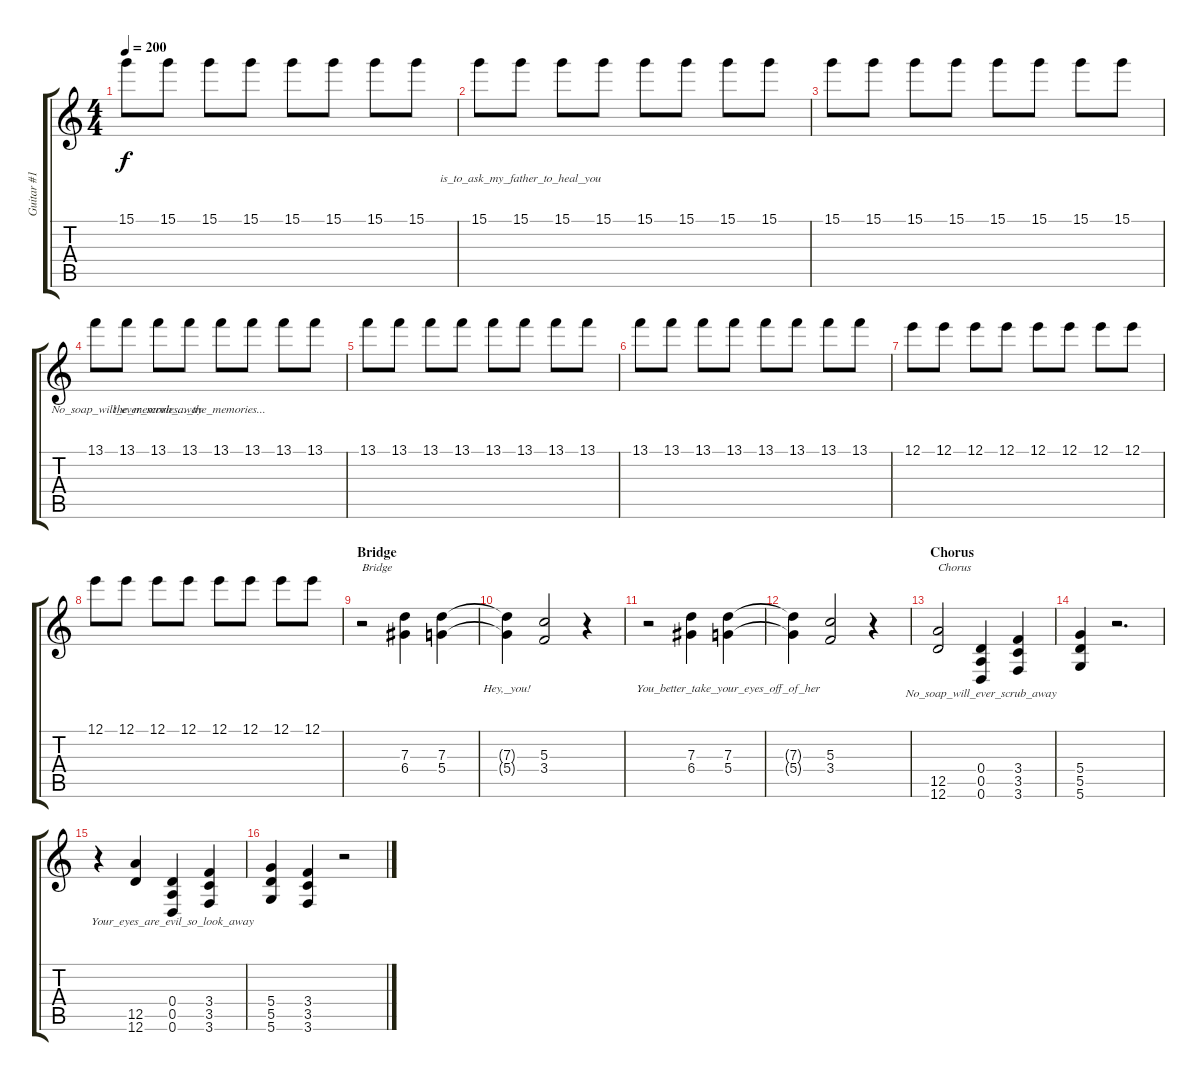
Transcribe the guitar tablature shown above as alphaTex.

\track ("Guitar #1" "Guitar #1") {instrument electricguitarclean}
\staff {score tabs}
\tuning (E4 B3 G3 D3 A2 D2) {hide}
\ts (4 4)
\tempo 200
\clef g2
\ks c
15.1.8{lyrics (0 "") lyrics (1 "") lyrics (2 "") lyrics (3 "") lyrics (4 "") dy f} 15.1.8{lyrics (0 "") lyrics (1 "") lyrics (2 "") lyrics (3 "") lyrics (4 "")} 15.1.8{lyrics (0 "") lyrics (1 "") lyrics (2 "") lyrics (3 "") lyrics (4 "")} 15.1.8{lyrics (0 "") lyrics (1 "") lyrics (2 "") lyrics (3 "") lyrics (4 "")} 15.1.8{lyrics (0 "") lyrics (1 "") lyrics (2 "") lyrics (3 "") lyrics (4 "")} 15.1.8{lyrics (0 "") lyrics (1 "") lyrics (2 "") lyrics (3 "") lyrics (4 "")} 15.1.8{lyrics (0 "") lyrics (1 "") lyrics (2 "") lyrics (3 "") lyrics (4 "")} 15.1.8{lyrics (0 "") lyrics (1 "") lyrics (2 "") lyrics (3 "") lyrics (4 "")} |
15.1.8{lyrics (0 "") lyrics (1 "") lyrics (2 "") lyrics (3 "") lyrics (4 "")} 15.1.8{lyrics (0 "is_to_ask_my_father_to_heal_you") lyrics (1 "") lyrics (2 "") lyrics (3 "") lyrics (4 "")} 15.1.8{lyrics (0 "") lyrics (1 "") lyrics (2 "") lyrics (3 "") lyrics (4 "")} 15.1.8{lyrics (0 "") lyrics (1 "") lyrics (2 "") lyrics (3 "") lyrics (4 "")} 15.1.8{lyrics (0 "") lyrics (1 "") lyrics (2 "") lyrics (3 "") lyrics (4 "")} 15.1.8{lyrics (0 "") lyrics (1 "") lyrics (2 "") lyrics (3 "") lyrics (4 "")} 15.1.8{lyrics (0 "") lyrics (1 "") lyrics (2 "") lyrics (3 "") lyrics (4 "")} 15.1.8{lyrics (0 "") lyrics (1 "") lyrics (2 "") lyrics (3 "") lyrics (4 "")} |
15.1.8{lyrics (0 "") lyrics (1 "") lyrics (2 "") lyrics (3 "") lyrics (4 "")} 15.1.8{lyrics (0 "") lyrics (1 "") lyrics (2 "") lyrics (3 "") lyrics (4 "")} 15.1.8{lyrics (0 "") lyrics (1 "") lyrics (2 "") lyrics (3 "") lyrics (4 "")} 15.1.8{lyrics (0 "") lyrics (1 "") lyrics (2 "") lyrics (3 "") lyrics (4 "")} 15.1.8{lyrics (0 "") lyrics (1 "") lyrics (2 "") lyrics (3 "") lyrics (4 "")} 15.1.8{lyrics (0 "") lyrics (1 "") lyrics (2 "") lyrics (3 "") lyrics (4 "")} 15.1.8{lyrics (0 "") lyrics (1 "") lyrics (2 "") lyrics (3 "") lyrics (4 "")} 15.1.8{lyrics (0 "") lyrics (1 "") lyrics (2 "") lyrics (3 "") lyrics (4 "")} |
13.1.8{lyrics (0 "") lyrics (1 "") lyrics (2 "") lyrics (3 "") lyrics (4 "")} 13.1.8{lyrics (0 "No_soap_will_ever_scrub_away") lyrics (1 "") lyrics (2 "") lyrics (3 "") lyrics (4 "")} 13.1.8{lyrics (0 "") lyrics (1 "") lyrics (2 "") lyrics (3 "") lyrics (4 "")} 13.1.8{lyrics (0 "the_memories..._the_memories...") lyrics (1 "") lyrics (2 "") lyrics (3 "") lyrics (4 "")} 13.1.8{lyrics (0 "") lyrics (1 "") lyrics (2 "") lyrics (3 "") lyrics (4 "")} 13.1.8{lyrics (0 "") lyrics (1 "") lyrics (2 "") lyrics (3 "") lyrics (4 "")} 13.1.8{lyrics (0 "") lyrics (1 "") lyrics (2 "") lyrics (3 "") lyrics (4 "")} 13.1.8{lyrics (0 "") lyrics (1 "") lyrics (2 "") lyrics (3 "") lyrics (4 "")} |
13.1.8{lyrics (0 "") lyrics (1 "") lyrics (2 "") lyrics (3 "") lyrics (4 "")} 13.1.8{lyrics (0 "") lyrics (1 "") lyrics (2 "") lyrics (3 "") lyrics (4 "")} 13.1.8{lyrics (0 "") lyrics (1 "") lyrics (2 "") lyrics (3 "") lyrics (4 "")} 13.1.8{lyrics (0 "") lyrics (1 "") lyrics (2 "") lyrics (3 "") lyrics (4 "")} 13.1.8{lyrics (0 "") lyrics (1 "") lyrics (2 "") lyrics (3 "") lyrics (4 "")} 13.1.8{lyrics (0 "") lyrics (1 "") lyrics (2 "") lyrics (3 "") lyrics (4 "")} 13.1.8{lyrics (0 "") lyrics (1 "") lyrics (2 "") lyrics (3 "") lyrics (4 "")} 13.1.8{lyrics (0 "") lyrics (1 "") lyrics (2 "") lyrics (3 "") lyrics (4 "")} |
13.1.8{lyrics (0 "") lyrics (1 "") lyrics (2 "") lyrics (3 "") lyrics (4 "")} 13.1.8{lyrics (0 "") lyrics (1 "") lyrics (2 "") lyrics (3 "") lyrics (4 "")} 13.1.8{lyrics (0 "") lyrics (1 "") lyrics (2 "") lyrics (3 "") lyrics (4 "")} 13.1.8{lyrics (0 "") lyrics (1 "") lyrics (2 "") lyrics (3 "") lyrics (4 "")} 13.1.8{lyrics (0 "") lyrics (1 "") lyrics (2 "") lyrics (3 "") lyrics (4 "")} 13.1.8{lyrics (0 "") lyrics (1 "") lyrics (2 "") lyrics (3 "") lyrics (4 "")} 13.1.8{lyrics (0 "") lyrics (1 "") lyrics (2 "") lyrics (3 "") lyrics (4 "")} 13.1.8{lyrics (0 "") lyrics (1 "") lyrics (2 "") lyrics (3 "") lyrics (4 "")} |
12.1.8{lyrics (0 "") lyrics (1 "") lyrics (2 "") lyrics (3 "") lyrics (4 "")} 12.1.8{lyrics (0 "") lyrics (1 "") lyrics (2 "") lyrics (3 "") lyrics (4 "")} 12.1.8{lyrics (0 "") lyrics (1 "") lyrics (2 "") lyrics (3 "") lyrics (4 "")} 12.1.8{lyrics (0 "") lyrics (1 "") lyrics (2 "") lyrics (3 "") lyrics (4 "")} 12.1.8{lyrics (0 "") lyrics (1 "") lyrics (2 "") lyrics (3 "") lyrics (4 "")} 12.1.8{lyrics (0 "") lyrics (1 "") lyrics (2 "") lyrics (3 "") lyrics (4 "")} 12.1.8{lyrics (0 "") lyrics (1 "") lyrics (2 "") lyrics (3 "") lyrics (4 "")} 12.1.8{lyrics (0 "") lyrics (1 "") lyrics (2 "") lyrics (3 "") lyrics (4 "")} |
12.1.8{lyrics (0 "") lyrics (1 "") lyrics (2 "") lyrics (3 "") lyrics (4 "")} 12.1.8{lyrics (0 "") lyrics (1 "") lyrics (2 "") lyrics (3 "") lyrics (4 "")} 12.1.8{lyrics (0 "") lyrics (1 "") lyrics (2 "") lyrics (3 "") lyrics (4 "")} 12.1.8{lyrics (0 "") lyrics (1 "") lyrics (2 "") lyrics (3 "") lyrics (4 "")} 12.1.8{lyrics (0 "") lyrics (1 "") lyrics (2 "") lyrics (3 "") lyrics (4 "")} 12.1.8{lyrics (0 "") lyrics (1 "") lyrics (2 "") lyrics (3 "") lyrics (4 "")} 12.1.8{lyrics (0 "") lyrics (1 "") lyrics (2 "") lyrics (3 "") lyrics (4 "")} 12.1.8{lyrics (0 "") lyrics (1 "") lyrics (2 "") lyrics (3 "") lyrics (4 "")} |
\section ("" "Bridge")
r.2{txt "Bridge" instrument overdrivenguitar} (7.3 6.4).4{lyrics (0 "") lyrics (1 "") lyrics (2 "") lyrics (3 "") lyrics (4 "")} (7.3 5.4).4{lyrics (0 "") lyrics (1 "") lyrics (2 "") lyrics (3 "") lyrics (4 "")} |
(7.3{t} 5.4{t}).4{lyrics (0 "Hey,_you!") lyrics (1 "") lyrics (2 "") lyrics (3 "") lyrics (4 "")} (5.3 3.4).2{lyrics (0 "") lyrics (1 "") lyrics (2 "") lyrics (3 "") lyrics (4 "")} r.4 |
r.2 (7.3 6.4).4{lyrics (0 "") lyrics (1 "") lyrics (2 "") lyrics (3 "") lyrics (4 "")} (7.3 5.4).4{lyrics (0 "You_better_take_your_eyes_off_of_her") lyrics (1 "") lyrics (2 "") lyrics (3 "") lyrics (4 "")} |
(7.3{t} 5.4{t}).4{lyrics (0 "") lyrics (1 "") lyrics (2 "") lyrics (3 "") lyrics (4 "")} (5.3 3.4).2{lyrics (0 "") lyrics (1 "") lyrics (2 "") lyrics (3 "") lyrics (4 "")} r.4 |
\section ("" "Chorus")
(12.5 12.6).2{txt "Chorus" lyrics (0 "") lyrics (1 "") lyrics (2 "") lyrics (3 "") lyrics (4 "")} (0.4 0.5 0.6).4{lyrics (0 "") lyrics (1 "No_soap_will_ever_scrub_away") lyrics (2 "") lyrics (3 "") lyrics (4 "")} (3.4 3.5 3.6).4{lyrics (0 "") lyrics (1 "") lyrics (2 "") lyrics (3 "") lyrics (4 "")} |
(5.4 5.5 5.6).4{lyrics (0 "") lyrics (1 "") lyrics (2 "") lyrics (3 "") lyrics (4 "")} r.2{d} |
r.4 (12.5 12.6).4{lyrics (0 "") lyrics (1 "") lyrics (2 "") lyrics (3 "") lyrics (4 "")} (0.4 0.5 0.6).4{lyrics (0 "Your_eyes_are_evil_so_look_away") lyrics (1 "") lyrics (2 "") lyrics (3 "") lyrics (4 "")} (3.4 3.5 3.6).4{lyrics (0 "") lyrics (1 "") lyrics (2 "") lyrics (3 "") lyrics (4 "")} |
(5.4 5.5 5.6).4{lyrics (0 "") lyrics (1 "") lyrics (2 "") lyrics (3 "") lyrics (4 "")} (3.4 3.5 3.6).4{lyrics (0 "") lyrics (1 "") lyrics (2 "") lyrics (3 "") lyrics (4 "")} r.2
